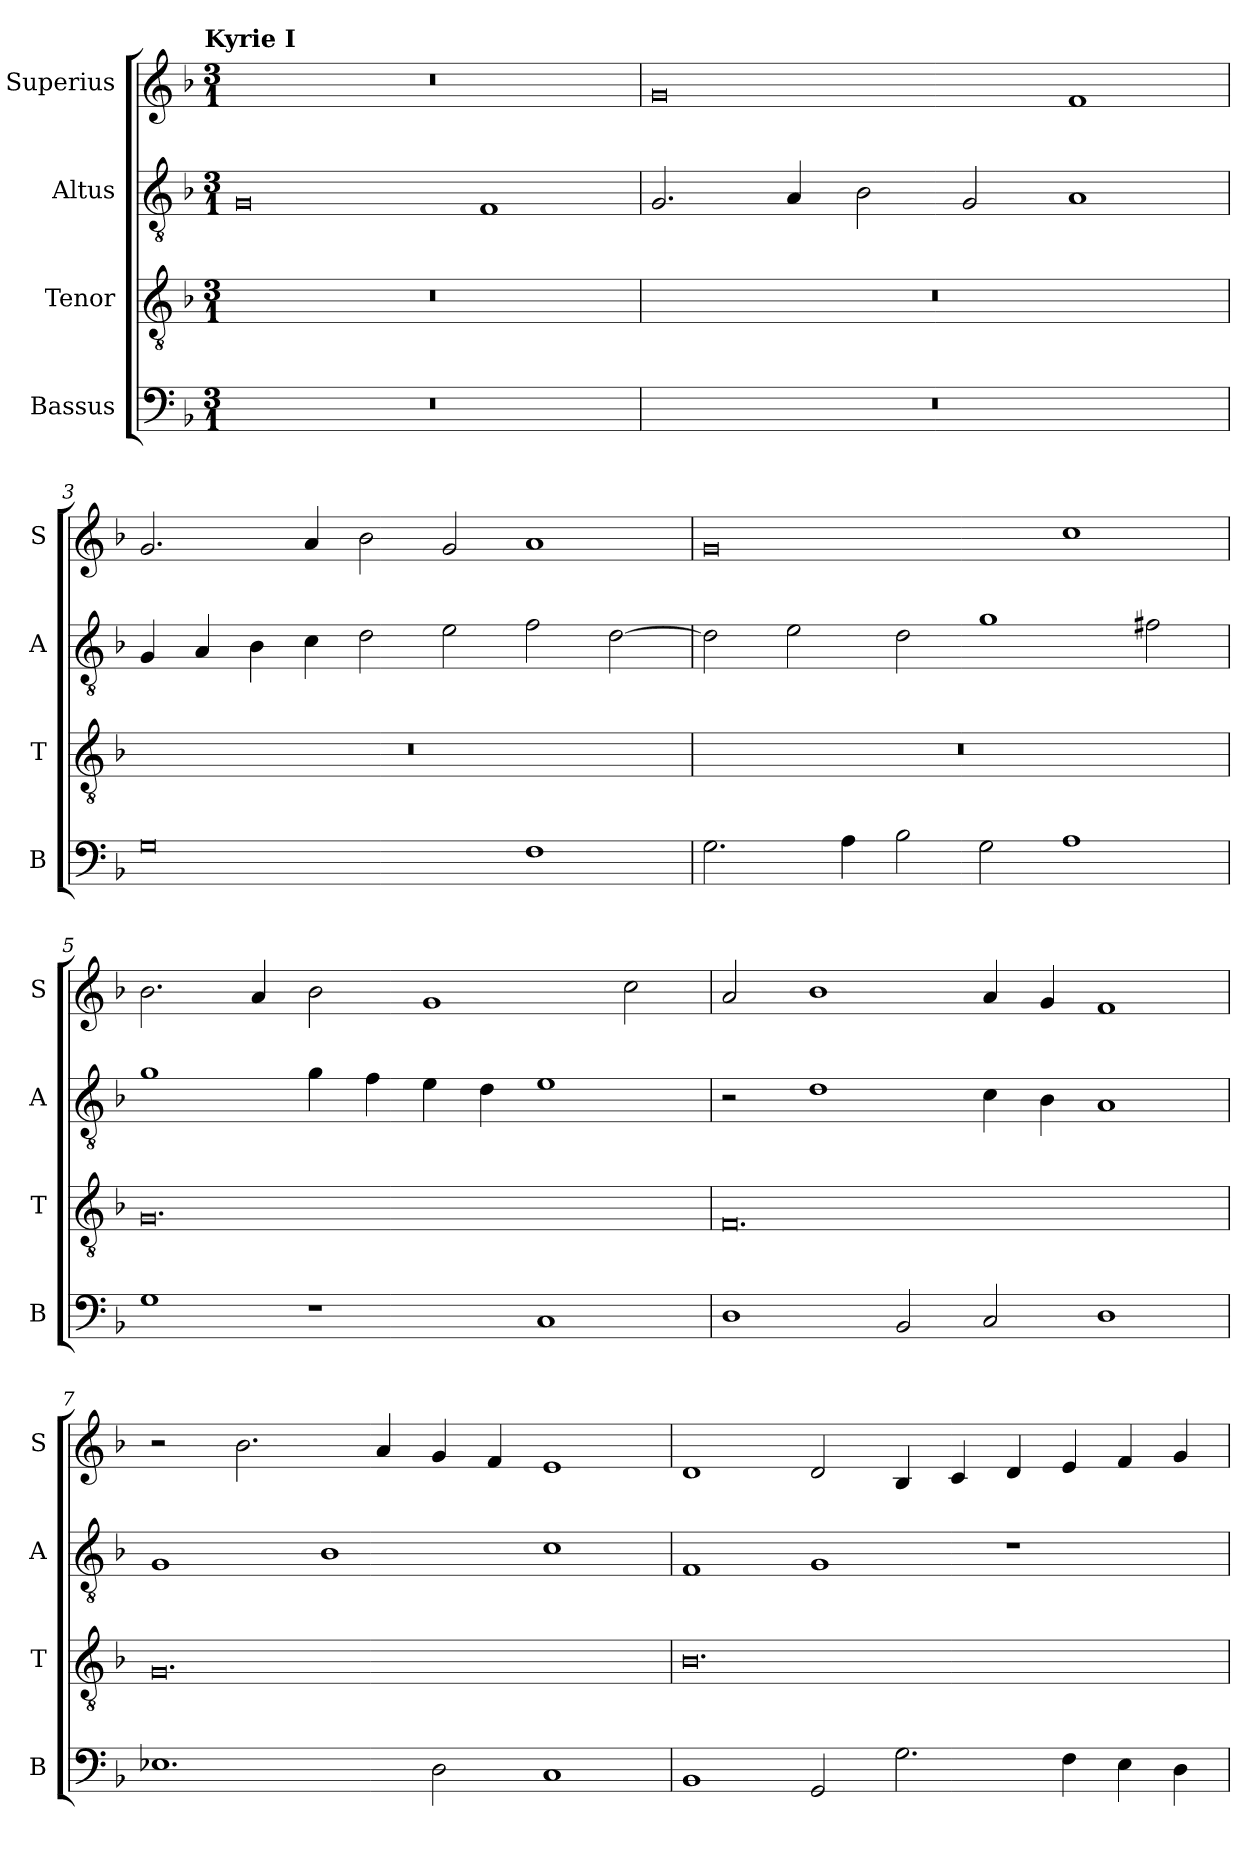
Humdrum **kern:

**kern	**kern	**kern	**kern
*part4	*part3	*part2	*part1
*staff4	*staff3	*staff2	*staff1
*I"Bassus	*I"Tenor	*I"Altus	*I"Superius
*I'B	*I'T	*I'A	*I'S
*clefF4	*clefGv2	*clefGv2	*clefG2
*k[b-]	*k[b-]	*k[b-]	*k[b-]
!!LO:TX:omd:t=Kyrie I
*M3/1	*M3/1	*M3/1	*M3/1
=1	=1	=1	=1
0.r	0.r	0G	0.r
.	.	1F	.
=2	=2	=2	=2
0.r	0.r	2.G/	0g
.	.	4A/	.
.	.	2B-\	.
.	.	2G/	.
.	.	1A	1f
=3	=3	=3	=3
0G	0.r	4G/	2.g/
.	.	4A/	.
.	.	4B-\	.
.	.	4c\	4a/
.	.	2d\	2b-\
.	.	2e\	2g/
1F	.	2f\	1a
.	.	[2d\	.
=4	=4	=4	=4
2.G\	0.r	2d\]	0g
.	.	2e\	.
4A\	.	.	.
2B-\	.	2d\	.
2G\	.	1g	.
1A	.	.	1cc
.	.	2f#X\	.
=5	=5	=5	=5
1G	0.G	1g	2.b-\
.	.	.	4a/
1r	.	4g\	2b-\
.	.	4f\	.
.	.	4e\	1g
.	.	4d\	.
1C	.	1e	.
.	.	.	2cc\
=6	=6	=6	=6
1D	0.F	2r	2a/
.	.	1d	1b-
2BB-/	.	.	.
2C/	.	4c\	4a/
.	.	4B-\	4g/
1D	.	1A	1f
=7	=7	=7	=7
1.E-X	0.G	1G	2r
.	.	.	2.b-\
.	.	1B-	.
.	.	.	4a/
2D\	.	.	4g/
.	.	.	4f/
1C	.	1c	1e
=8	=8	=8	=8
1BB-	0.B-	1F	1d
2GG/	.	1G	2d/
2.G\	.	.	4B-/
.	.	.	4c/
.	.	1r	4d/
4F\	.	.	4e/
4E\	.	.	4f/
4D\	.	.	4g/
=	=	=	=
*-	*-	*-	*-
